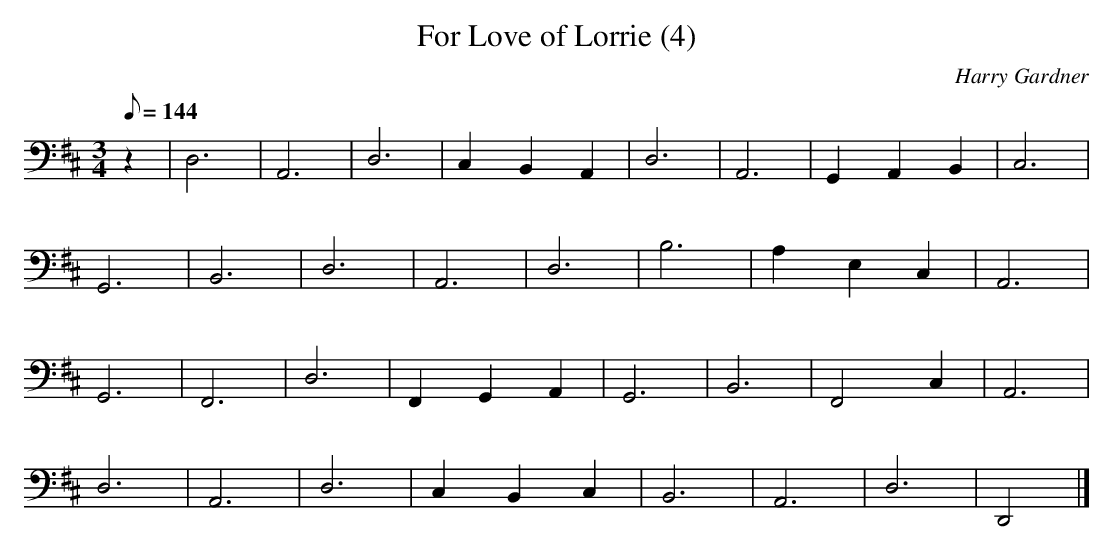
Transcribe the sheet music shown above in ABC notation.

X:1
T:For Love of Lorrie (4)
C:Harry Gardner
M:3/4
L:1/8
K:D
Q:144
z2|D,6|A,,6|D,6|C,2B,,2A,,2|D,6|A,,6|G,,2A,,2B,,2|C,6|
G,,6|B,,6|D,6|A,,6|D,6|B,6|A,2E,2C,2|A,,6|
G,,6|F,,6|D,6|F,,2G,,2A,,2|G,,6|B,,6|F,,4C,2|A,,6|
D,6|A,,6|D,6|C,2B,,2C,2|B,,6|A,,6|D,6|D,,4|]
